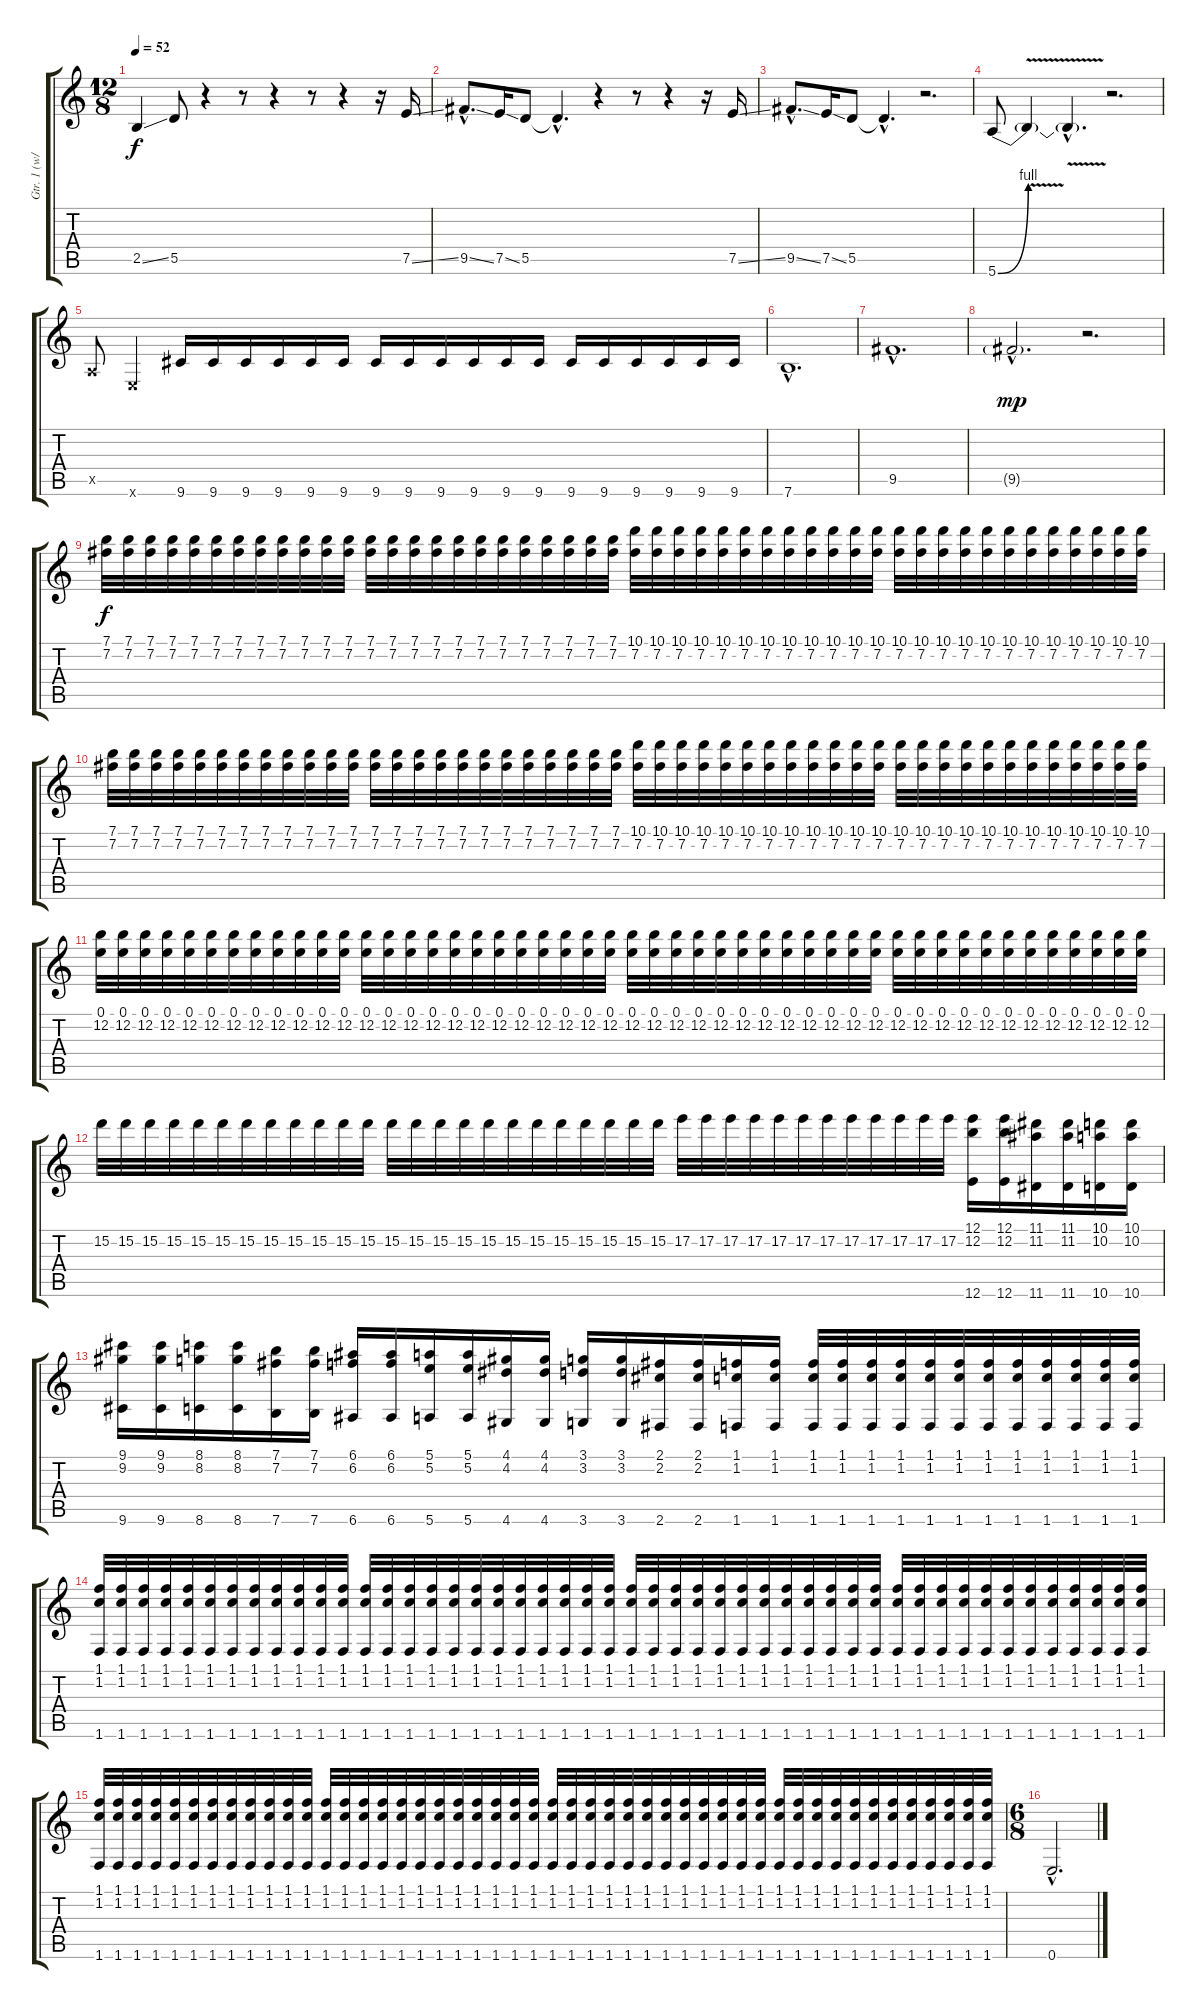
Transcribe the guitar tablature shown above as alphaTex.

\track ("Gtr. 1 (w/wah)" "Gtr. 1 (w/") {instrument distortionguitar}
\staff {score tabs}
\tuning (E4 B3 G3 D3 A2 E2) {hide}
\ts (12 8)
\tempo 52
\clef g2
\ks c
2.5{ss}.4{dy f} 5.5.8 r.4 r.8 r.4 r.8 r.4 r.16 7.5{ss}.16 |
9.5{ss hac}.8{d} 7.5{ss}.16 5.5.8 5.5{hac t}.4{d} r.4 r.8 r.4 r.16 7.5{ss}.16 |
9.5{ss hac}.8{d} 7.5{ss}.16 5.5.8 5.5{hac t}.4{d} r.2{d} |
5.6{be (bend 0 0 60 4)}.8 5.6{v t}.4 5.6{v hac t}.4{d} r.2{d} |
0.5{x}.8 0.6{x}.4 9.6.16 9.6.16 9.6.16 9.6.16 9.6.16 9.6.16 9.6.16 9.6.16 9.6.16 9.6.16 9.6.16 9.6.16 9.6.16 9.6.16 9.6.16 9.6.16 9.6.16 9.6.16 |
7.6{hac}.1{d} |
9.5{hac}.1{d} |
9.5{g hac}.2{d dy mp} r.2{d} |
(7.1 7.2).32{dy f} (7.1 7.2).32 (7.1 7.2).32 (7.1 7.2).32 (7.1 7.2).32 (7.1 7.2).32 (7.1 7.2).32 (7.1 7.2).32 (7.1 7.2).32 (7.1 7.2).32 (7.1 7.2).32 (7.1 7.2).32 (7.1 7.2).32 (7.1 7.2).32 (7.1 7.2).32 (7.1 7.2).32 (7.1 7.2).32 (7.1 7.2).32 (7.1 7.2).32 (7.1 7.2).32 (7.1 7.2).32 (7.1 7.2).32 (7.1 7.2).32 (7.1 7.2).32 (10.1 7.2).32 (10.1 7.2).32 (10.1 7.2).32 (10.1 7.2).32 (10.1 7.2).32 (10.1 7.2).32 (10.1 7.2).32 (10.1 7.2).32 (10.1 7.2).32 (10.1 7.2).32 (10.1 7.2).32 (10.1 7.2).32 (10.1 7.2).32 (10.1 7.2).32 (10.1 7.2).32 (10.1 7.2).32 (10.1 7.2).32 (10.1 7.2).32 (10.1 7.2).32 (10.1 7.2).32 (10.1 7.2).32 (10.1 7.2).32 (10.1 7.2).32 (10.1 7.2).32 |
(7.1 7.2).32 (7.1 7.2).32 (7.1 7.2).32 (7.1 7.2).32 (7.1 7.2).32 (7.1 7.2).32 (7.1 7.2).32 (7.1 7.2).32 (7.1 7.2).32 (7.1 7.2).32 (7.1 7.2).32 (7.1 7.2).32 (7.1 7.2).32 (7.1 7.2).32 (7.1 7.2).32 (7.1 7.2).32 (7.1 7.2).32 (7.1 7.2).32 (7.1 7.2).32 (7.1 7.2).32 (7.1 7.2).32 (7.1 7.2).32 (7.1 7.2).32 (7.1 7.2).32 (10.1 7.2).32 (10.1 7.2).32 (10.1 7.2).32 (10.1 7.2).32 (10.1 7.2).32 (10.1 7.2).32 (10.1 7.2).32 (10.1 7.2).32 (10.1 7.2).32 (10.1 7.2).32 (10.1 7.2).32 (10.1 7.2).32 (10.1 7.2).32 (10.1 7.2).32 (10.1 7.2).32 (10.1 7.2).32 (10.1 7.2).32 (10.1 7.2).32 (10.1 7.2).32 (10.1 7.2).32 (10.1 7.2).32 (10.1 7.2).32 (10.1 7.2).32 (10.1 7.2).32 |
(0.1 12.2).32 (0.1 12.2).32 (0.1 12.2).32 (0.1 12.2).32 (0.1 12.2).32 (0.1 12.2).32 (0.1 12.2).32 (0.1 12.2).32 (0.1 12.2).32 (0.1 12.2).32 (0.1 12.2).32 (0.1 12.2).32 (0.1 12.2).32 (0.1 12.2).32 (0.1 12.2).32 (0.1 12.2).32 (0.1 12.2).32 (0.1 12.2).32 (0.1 12.2).32 (0.1 12.2).32 (0.1 12.2).32 (0.1 12.2).32 (0.1 12.2).32 (0.1 12.2).32 (0.1 12.2).32 (0.1 12.2).32 (0.1 12.2).32 (0.1 12.2).32 (0.1 12.2).32 (0.1 12.2).32 (0.1 12.2).32 (0.1 12.2).32 (0.1 12.2).32 (0.1 12.2).32 (0.1 12.2).32 (0.1 12.2).32 (0.1 12.2).32 (0.1 12.2).32 (0.1 12.2).32 (0.1 12.2).32 (0.1 12.2).32 (0.1 12.2).32 (0.1 12.2).32 (0.1 12.2).32 (0.1 12.2).32 (0.1 12.2).32 (0.1 12.2).32 (0.1 12.2).32 |
15.2.32 15.2.32 15.2.32 15.2.32 15.2.32 15.2.32 15.2.32 15.2.32 15.2.32 15.2.32 15.2.32 15.2.32 15.2.32 15.2.32 15.2.32 15.2.32 15.2.32 15.2.32 15.2.32 15.2.32 15.2.32 15.2.32 15.2.32 15.2.32 17.2.32 17.2.32 17.2.32 17.2.32 17.2.32 17.2.32 17.2.32 17.2.32 17.2.32 17.2.32 17.2.32 17.2.32 (12.1 12.2 12.6).16 (12.1 12.2 12.6).16 (11.1 11.2 11.6).16 (11.1 11.2 11.6).16 (10.1 10.2 10.6).16 (10.1 10.2 10.6).16 |
(9.1 9.2 9.6).16 (9.1 9.2 9.6).16 (8.1 8.2 8.6).16 (8.1 8.2 8.6).16 (7.1 7.2 7.6).16 (7.1 7.2 7.6).16 (6.1 6.2 6.6).16 (6.1 6.2 6.6).16 (5.1 5.2 5.6).16 (5.1 5.2 5.6).16 (4.1 4.2 4.6).16 (4.1 4.2 4.6).16 (3.1 3.2 3.6).16 (3.1 3.2 3.6).16 (2.1 2.2 2.6).16 (2.1 2.2 2.6).16 (1.1 1.2 1.6).16 (1.1 1.2 1.6).16 (1.1 1.2 1.6).32 (1.1 1.2 1.6).32 (1.1 1.2 1.6).32 (1.1 1.2 1.6).32 (1.1 1.2 1.6).32 (1.1 1.2 1.6).32 (1.1 1.2 1.6).32 (1.1 1.2 1.6).32 (1.1 1.2 1.6).32 (1.1 1.2 1.6).32 (1.1 1.2 1.6).32 (1.1 1.2 1.6).32 |
(1.1 1.2 1.6).32 (1.1 1.2 1.6).32 (1.1 1.2 1.6).32 (1.1 1.2 1.6).32 (1.1 1.2 1.6).32 (1.1 1.2 1.6).32 (1.1 1.2 1.6).32 (1.1 1.2 1.6).32 (1.1 1.2 1.6).32 (1.1 1.2 1.6).32 (1.1 1.2 1.6).32 (1.1 1.2 1.6).32 (1.1 1.2 1.6).32 (1.1 1.2 1.6).32 (1.1 1.2 1.6).32 (1.1 1.2 1.6).32 (1.1 1.2 1.6).32 (1.1 1.2 1.6).32 (1.1 1.2 1.6).32 (1.1 1.2 1.6).32 (1.1 1.2 1.6).32 (1.1 1.2 1.6).32 (1.1 1.2 1.6).32 (1.1 1.2 1.6).32 (1.1 1.2 1.6).32 (1.1 1.2 1.6).32 (1.1 1.2 1.6).32 (1.1 1.2 1.6).32 (1.1 1.2 1.6).32 (1.1 1.2 1.6).32 (1.1 1.2 1.6).32 (1.1 1.2 1.6).32 (1.1 1.2 1.6).32 (1.1 1.2 1.6).32 (1.1 1.2 1.6).32 (1.1 1.2 1.6).32 (1.1 1.2 1.6).32 (1.1 1.2 1.6).32 (1.1 1.2 1.6).32 (1.1 1.2 1.6).32 (1.1 1.2 1.6).32 (1.1 1.2 1.6).32 (1.1 1.2 1.6).32 (1.1 1.2 1.6).32 (1.1 1.2 1.6).32 (1.1 1.2 1.6).32 (1.1 1.2 1.6).32 (1.1 1.2 1.6).32 |
(1.1 1.2 1.6).32 (1.1 1.2 1.6).32 (1.1 1.2 1.6).32 (1.1 1.2 1.6).32 (1.1 1.2 1.6).32 (1.1 1.2 1.6).32 (1.1 1.2 1.6).32 (1.1 1.2 1.6).32 (1.1 1.2 1.6).32 (1.1 1.2 1.6).32 (1.1 1.2 1.6).32 (1.1 1.2 1.6).32 (1.1 1.2 1.6).32 (1.1 1.2 1.6).32 (1.1 1.2 1.6).32 (1.1 1.2 1.6).32 (1.1 1.2 1.6).32 (1.1 1.2 1.6).32 (1.1 1.2 1.6).32 (1.1 1.2 1.6).32 (1.1 1.2 1.6).32 (1.1 1.2 1.6).32 (1.1 1.2 1.6).32 (1.1 1.2 1.6).32 (1.1 1.2 1.6).32 (1.1 1.2 1.6).32 (1.1 1.2 1.6).32 (1.1 1.2 1.6).32 (1.1 1.2 1.6).32 (1.1 1.2 1.6).32 (1.1 1.2 1.6).32 (1.1 1.2 1.6).32 (1.1 1.2 1.6).32 (1.1 1.2 1.6).32 (1.1 1.2 1.6).32 (1.1 1.2 1.6).32 (1.1 1.2 1.6).32 (1.1 1.2 1.6).32 (1.1 1.2 1.6).32 (1.1 1.2 1.6).32 (1.1 1.2 1.6).32 (1.1 1.2 1.6).32 (1.1 1.2 1.6).32 (1.1 1.2 1.6).32 (1.1 1.2 1.6).32 (1.1 1.2 1.6).32 (1.1 1.2 1.6).32 (1.1 1.2 1.6).32 |
\ts (6 8)
0.6{hac}.2{d}
